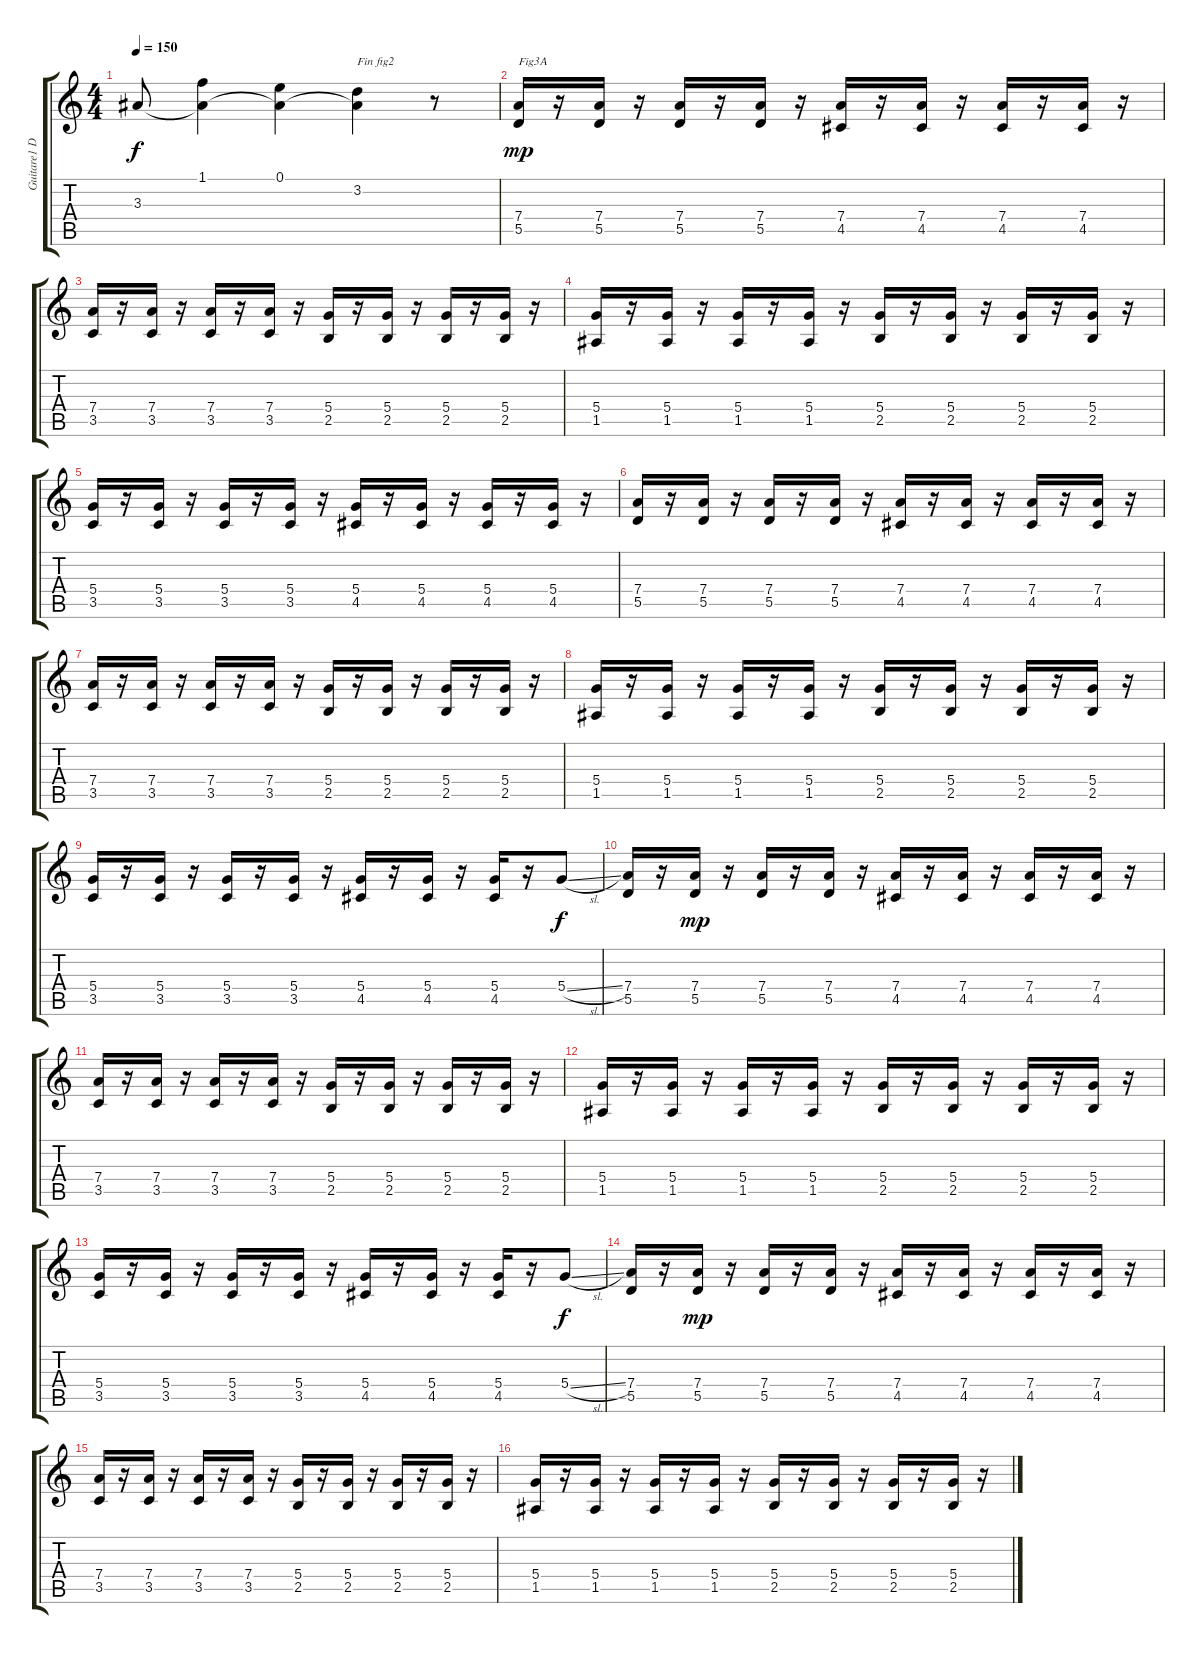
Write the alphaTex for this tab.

\track ("Guitare1 Dr-D" "Guitare1 D") {instrument distortionguitar}
\staff {score tabs}
\tuning (E4 B3 G3 D3 A2 D2) {hide}
\ts (4 4)
\tempo 150
\clef g2
\ks c
3.3.8{dy f} (1.1 3.3{t}).4 (0.1 3.3{t}).4 (3.2 3.3{t}).4{txt "Fin fig2"} r.8 |
(7.4 5.5).16{txt "Fig3A" dy mp} r.16 (7.4 5.5).16 r.16 (7.4 5.5).16 r.16 (7.4 5.5).16 r.16 (7.4 4.5).16 r.16 (7.4 4.5).16 r.16 (7.4 4.5).16 r.16 (7.4 4.5).16 r.16 |
(7.4 3.5).16 r.16 (7.4 3.5).16 r.16 (7.4 3.5).16 r.16 (7.4 3.5).16 r.16 (5.4 2.5).16 r.16 (5.4 2.5).16 r.16 (5.4 2.5).16 r.16 (5.4 2.5).16 r.16 |
(5.4 1.5).16 r.16 (5.4 1.5).16 r.16 (5.4 1.5).16 r.16 (5.4 1.5).16 r.16 (5.4 2.5).16 r.16 (5.4 2.5).16 r.16 (5.4 2.5).16 r.16 (5.4 2.5).16 r.16 |
(5.4 3.5).16 r.16 (5.4 3.5).16 r.16 (5.4 3.5).16 r.16 (5.4 3.5).16 r.16 (5.4 4.5).16 r.16 (5.4 4.5).16 r.16 (5.4 4.5).16 r.16 (5.4 4.5).16 r.16 |
(7.4 5.5).16 r.16 (7.4 5.5).16 r.16 (7.4 5.5).16 r.16 (7.4 5.5).16 r.16 (7.4 4.5).16 r.16 (7.4 4.5).16 r.16 (7.4 4.5).16 r.16 (7.4 4.5).16 r.16 |
(7.4 3.5).16 r.16 (7.4 3.5).16 r.16 (7.4 3.5).16 r.16 (7.4 3.5).16 r.16 (5.4 2.5).16 r.16 (5.4 2.5).16 r.16 (5.4 2.5).16 r.16 (5.4 2.5).16 r.16 |
(5.4 1.5).16 r.16 (5.4 1.5).16 r.16 (5.4 1.5).16 r.16 (5.4 1.5).16 r.16 (5.4 2.5).16 r.16 (5.4 2.5).16 r.16 (5.4 2.5).16 r.16 (5.4 2.5).16 r.16 |
(5.4 3.5).16 r.16 (5.4 3.5).16 r.16 (5.4 3.5).16 r.16 (5.4 3.5).16 r.16 (5.4 4.5).16 r.16 (5.4 4.5).16 r.16 (5.4 4.5).16 r.16 5.4{sl}.8{dy f} |
(7.4 5.5).16 r.16 (7.4 5.5).16{dy mp} r.16 (7.4 5.5).16 r.16 (7.4 5.5).16 r.16 (7.4 4.5).16 r.16 (7.4 4.5).16 r.16 (7.4 4.5).16 r.16 (7.4 4.5).16 r.16 |
(7.4 3.5).16 r.16 (7.4 3.5).16 r.16 (7.4 3.5).16 r.16 (7.4 3.5).16 r.16 (5.4 2.5).16 r.16 (5.4 2.5).16 r.16 (5.4 2.5).16 r.16 (5.4 2.5).16 r.16 |
(5.4 1.5).16 r.16 (5.4 1.5).16 r.16 (5.4 1.5).16 r.16 (5.4 1.5).16 r.16 (5.4 2.5).16 r.16 (5.4 2.5).16 r.16 (5.4 2.5).16 r.16 (5.4 2.5).16 r.16 |
(5.4 3.5).16 r.16 (5.4 3.5).16 r.16 (5.4 3.5).16 r.16 (5.4 3.5).16 r.16 (5.4 4.5).16 r.16 (5.4 4.5).16 r.16 (5.4 4.5).16 r.16 5.4{sl}.8{dy f} |
(7.4 5.5).16 r.16 (7.4 5.5).16{dy mp} r.16 (7.4 5.5).16 r.16 (7.4 5.5).16 r.16 (7.4 4.5).16 r.16 (7.4 4.5).16 r.16 (7.4 4.5).16 r.16 (7.4 4.5).16 r.16 |
(7.4 3.5).16 r.16 (7.4 3.5).16 r.16 (7.4 3.5).16 r.16 (7.4 3.5).16 r.16 (5.4 2.5).16 r.16 (5.4 2.5).16 r.16 (5.4 2.5).16 r.16 (5.4 2.5).16 r.16 |
(5.4 1.5).16 r.16 (5.4 1.5).16 r.16 (5.4 1.5).16 r.16 (5.4 1.5).16 r.16 (5.4 2.5).16 r.16 (5.4 2.5).16 r.16 (5.4 2.5).16 r.16 (5.4 2.5).16 r.16
